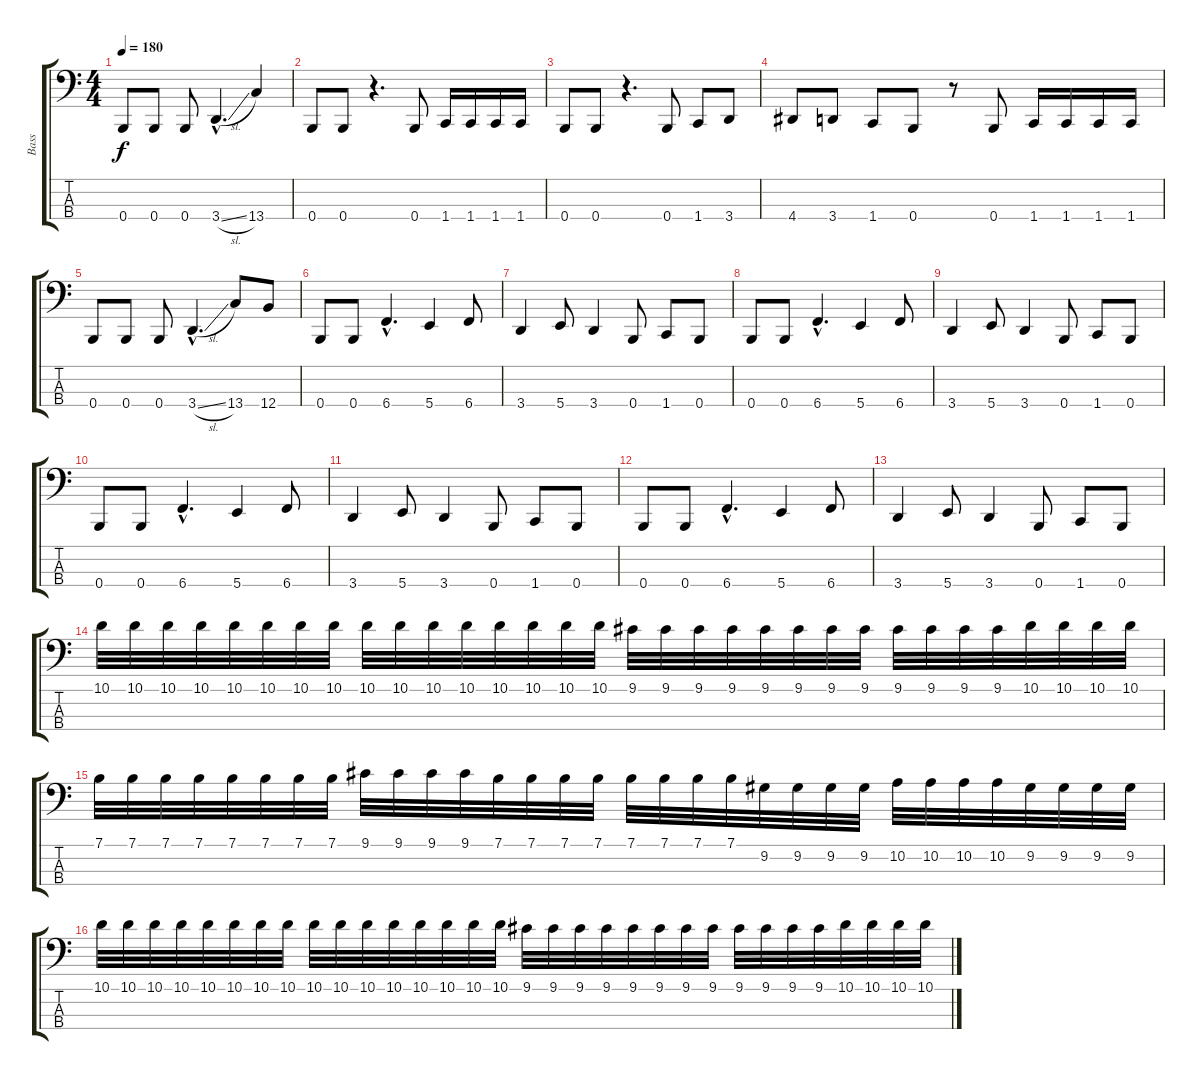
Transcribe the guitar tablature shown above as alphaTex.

\track ("Bass" "Bass") {instrument electricbasspick}
\staff {score tabs}
\tuning (E2 B1 Gb1 B0) {hide}
\ts (4 4)
\tempo 180
\clef f4
\ks c
0.4.8{dy f} 0.4.8 0.4.8 3.4{sl hac}.4{d} 13.4.4 |
0.4.8 0.4.8 r.4{d} 0.4.8 1.4.16 1.4.16 1.4.16 1.4.16 |
0.4.8 0.4.8 r.4{d} 0.4.8 1.4.8 3.4.8 |
4.4.8 3.4.8 1.4.8 0.4.8 r.8 0.4.8 1.4.16 1.4.16 1.4.16 1.4.16 |
0.4.8 0.4.8 0.4.8 3.4{sl hac}.4{d} 13.4.8 12.4.8 |
0.4.8 0.4.8 6.4{hac}.4{d} 5.4.4 6.4.8 |
3.4.4 5.4.8 3.4.4 0.4.8 1.4.8 0.4.8 |
0.4.8 0.4.8 6.4{hac}.4{d} 5.4.4 6.4.8 |
3.4.4 5.4.8 3.4.4 0.4.8 1.4.8 0.4.8 |
0.4.8 0.4.8 6.4{hac}.4{d} 5.4.4 6.4.8 |
3.4.4 5.4.8 3.4.4 0.4.8 1.4.8 0.4.8 |
0.4.8 0.4.8 6.4{hac}.4{d} 5.4.4 6.4.8 |
3.4.4 5.4.8 3.4.4 0.4.8 1.4.8 0.4.8 |
10.1.32 10.1.32 10.1.32 10.1.32 10.1.32 10.1.32 10.1.32 10.1.32 10.1.32 10.1.32 10.1.32 10.1.32 10.1.32 10.1.32 10.1.32 10.1.32 9.1.32 9.1.32 9.1.32 9.1.32 9.1.32 9.1.32 9.1.32 9.1.32 9.1.32 9.1.32 9.1.32 9.1.32 10.1.32 10.1.32 10.1.32 10.1.32 |
7.1.32 7.1.32 7.1.32 7.1.32 7.1.32 7.1.32 7.1.32 7.1.32 9.1.32 9.1.32 9.1.32 9.1.32 7.1.32 7.1.32 7.1.32 7.1.32 7.1.32 7.1.32 7.1.32 7.1.32 9.2.32 9.2.32 9.2.32 9.2.32 10.2.32 10.2.32 10.2.32 10.2.32 9.2.32 9.2.32 9.2.32 9.2.32 |
10.1.32 10.1.32 10.1.32 10.1.32 10.1.32 10.1.32 10.1.32 10.1.32 10.1.32 10.1.32 10.1.32 10.1.32 10.1.32 10.1.32 10.1.32 10.1.32 9.1.32 9.1.32 9.1.32 9.1.32 9.1.32 9.1.32 9.1.32 9.1.32 9.1.32 9.1.32 9.1.32 9.1.32 10.1.32 10.1.32 10.1.32 10.1.32
